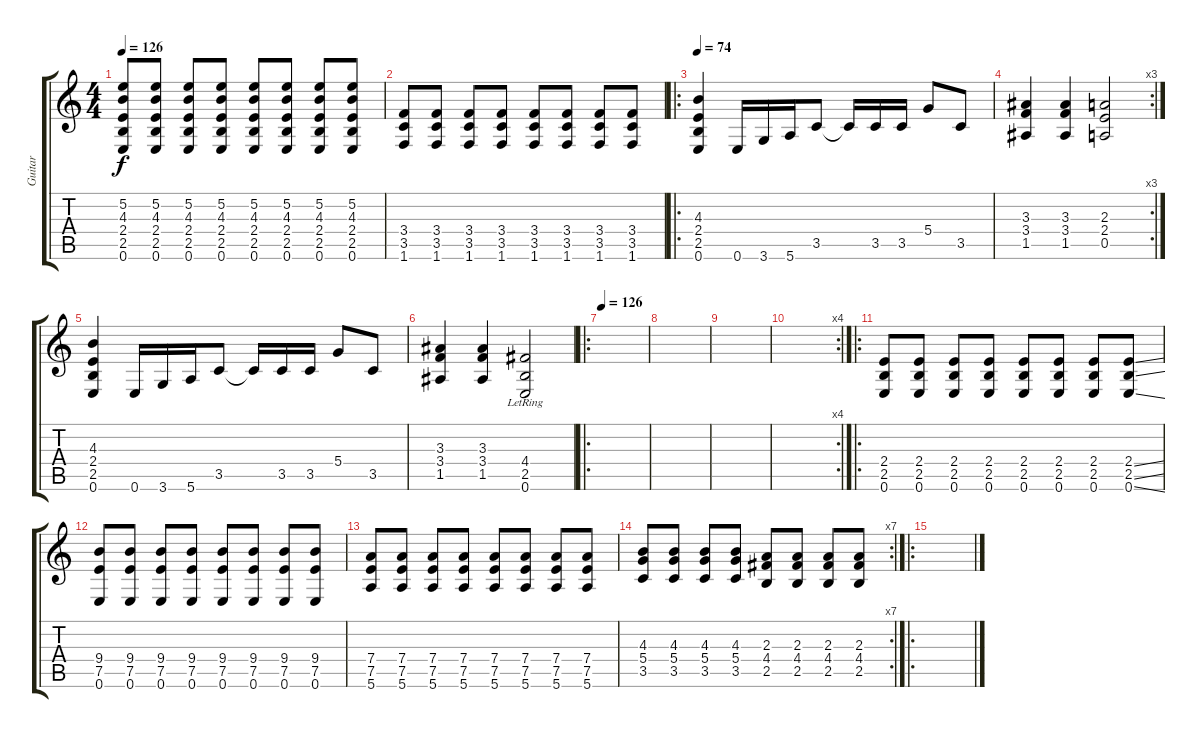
\track ("Guitar" "Guitar") {instrument distortionguitar}
\staff {score tabs}
\tuning (E4 B3 G3 D3 A2 E2) {hide}
\ts (4 4)
\tempo 126
\clef g2
\ks c
(5.2 4.3 2.4 2.5 0.6).8{dy f} (5.2 4.3 2.4 2.5 0.6).8 (5.2 4.3 2.4 2.5 0.6).8 (5.2 4.3 2.4 2.5 0.6).8 (5.2 4.3 2.4 2.5 0.6).8 (5.2 4.3 2.4 2.5 0.6).8 (5.2 4.3 2.4 2.5 0.6).8 (5.2 4.3 2.4 2.5 0.6).8 |
(3.4 3.5 1.6).8 (3.4 3.5 1.6).8 (3.4 3.5 1.6).8 (3.4 3.5 1.6).8 (3.4 3.5 1.6).8 (3.4 3.5 1.6).8 (3.4 3.5 1.6).8 (3.4 3.5 1.6).8 |
\ro
\tempo 74
(4.3 2.4 2.5 0.6).4 0.6.16 3.6.16 5.6.16 3.5.8 3.5{t}.16 3.5.16 3.5.16 5.4.8 3.5.8 |
\rc 3
(3.3 3.4 1.5).4 (3.3 3.4 1.5).4 (2.3 2.4 0.5).2 |
(4.3 2.4 2.5 0.6).4 0.6.16 3.6.16 5.6.16 3.5.8 3.5{t}.16 3.5.16 3.5.16 5.4.8 3.5.8 |
(3.3 3.4 1.5).4 (3.3 3.4 1.5).4 (4.4{lr} 2.5{lr} 0.6{lr}).2 |
\ro
\tempo 126
|
|
|
\rc 4
|
\ro
(2.4 2.5 0.6).8 (2.4 2.5 0.6).8 (2.4 2.5 0.6).8 (2.4 2.5 0.6).8 (2.4 2.5 0.6).8 (2.4 2.5 0.6).8 (2.4 2.5 0.6).8 (2.4{ss} 2.5{ss} 0.6{ss}).8 |
(9.4 7.5 0.6).8 (9.4 7.5 0.6).8 (9.4 7.5 0.6).8 (9.4 7.5 0.6).8 (9.4 7.5 0.6).8 (9.4 7.5 0.6).8 (9.4 7.5 0.6).8 (9.4 7.5 0.6).8 |
(7.4 7.5 5.6).8 (7.4 7.5 5.6).8 (7.4 7.5 5.6).8 (7.4 7.5 5.6).8 (7.4 7.5 5.6).8 (7.4 7.5 5.6).8 (7.4 7.5 5.6).8 (7.4 7.5 5.6).8 |
\rc 7
(4.3 5.4 3.5).8 (4.3 5.4 3.5).8 (4.3 5.4 3.5).8 (4.3 5.4 3.5).8 (2.3 4.4 2.5).8 (2.3 4.4 2.5).8 (2.3 4.4 2.5).8 (2.3 4.4 2.5).8 |
\ro
